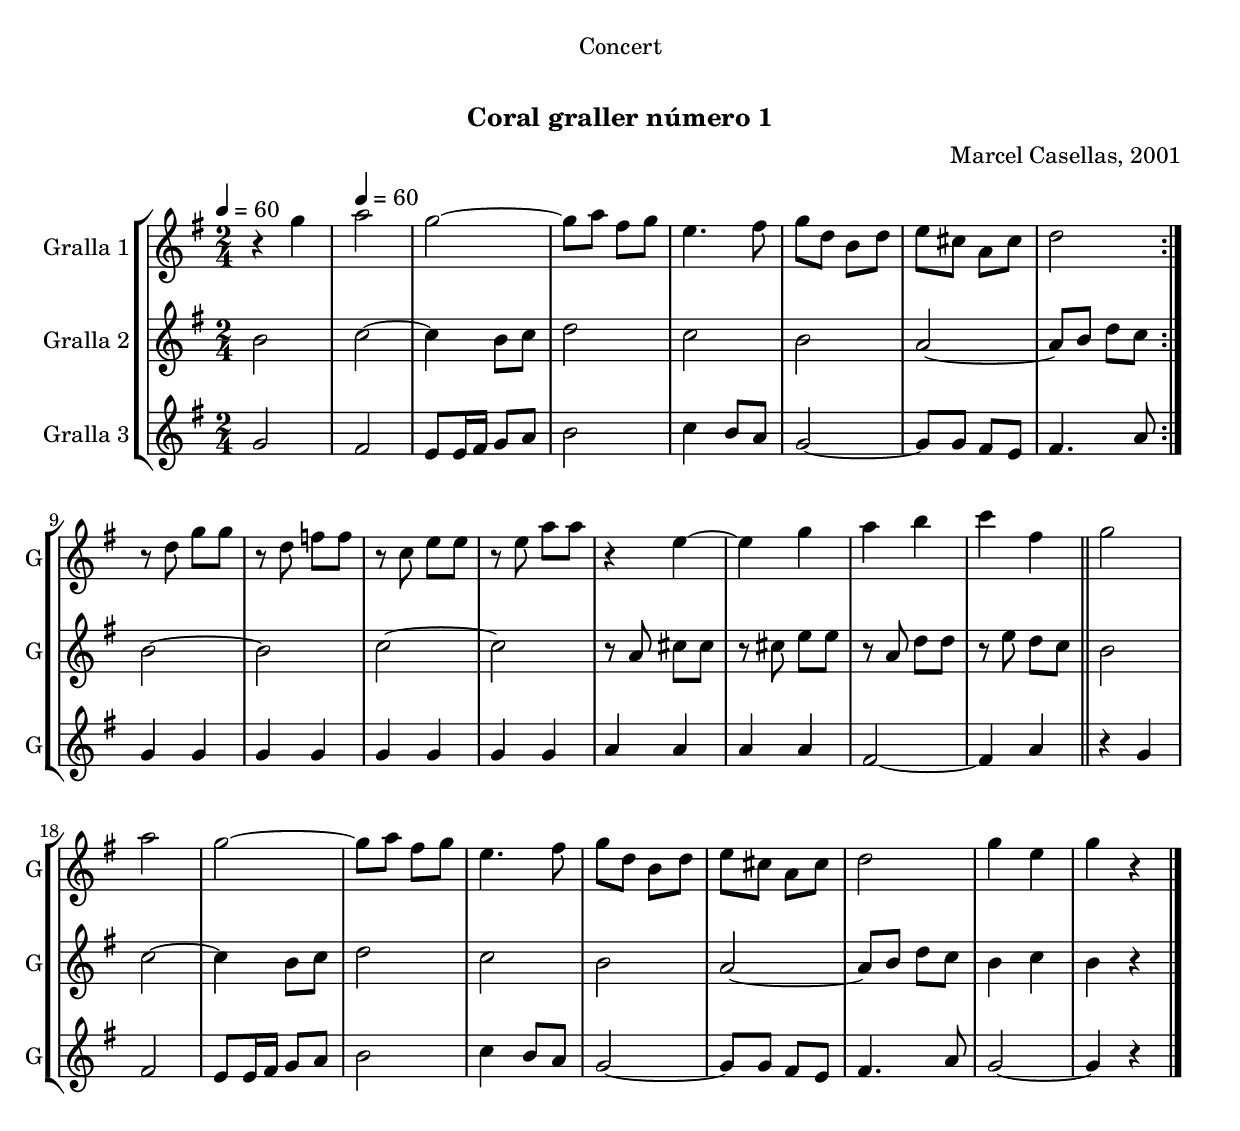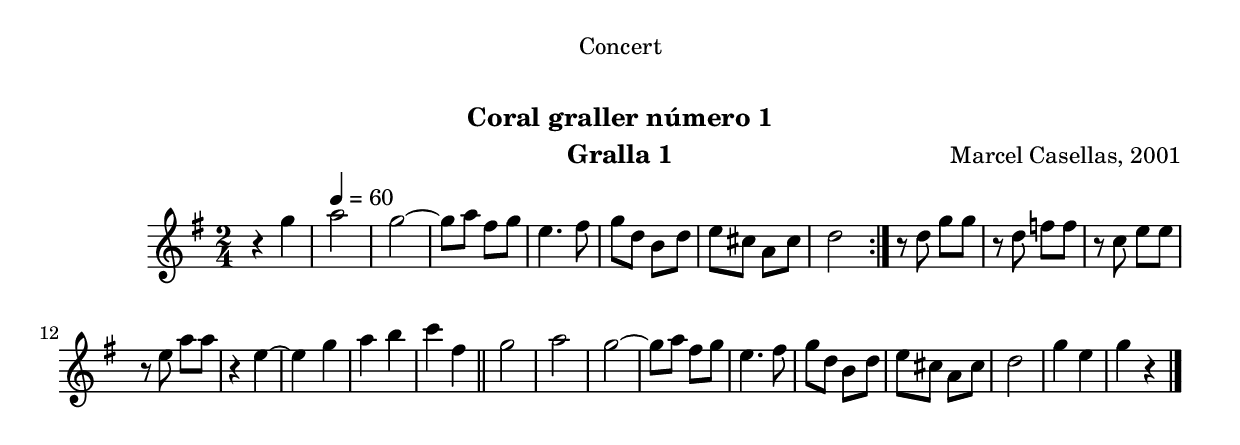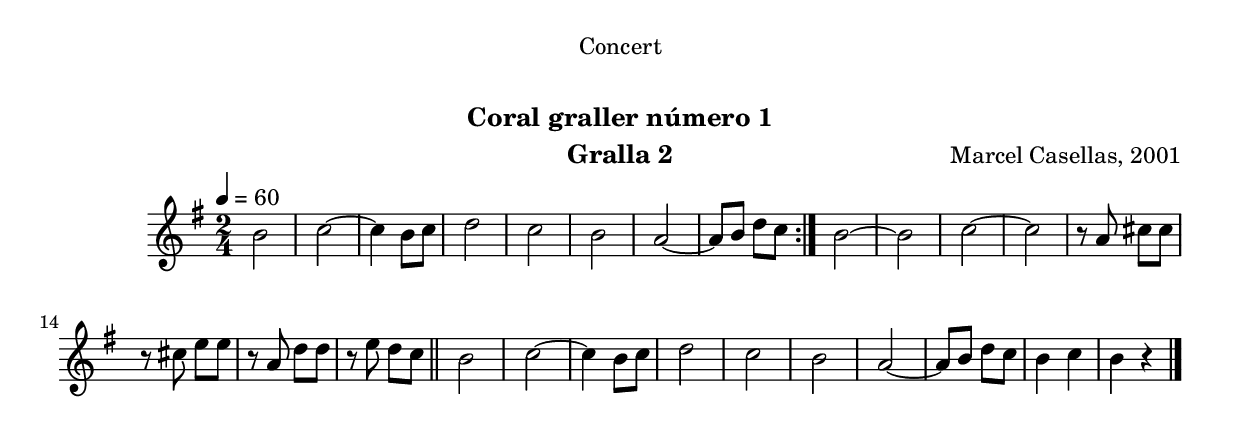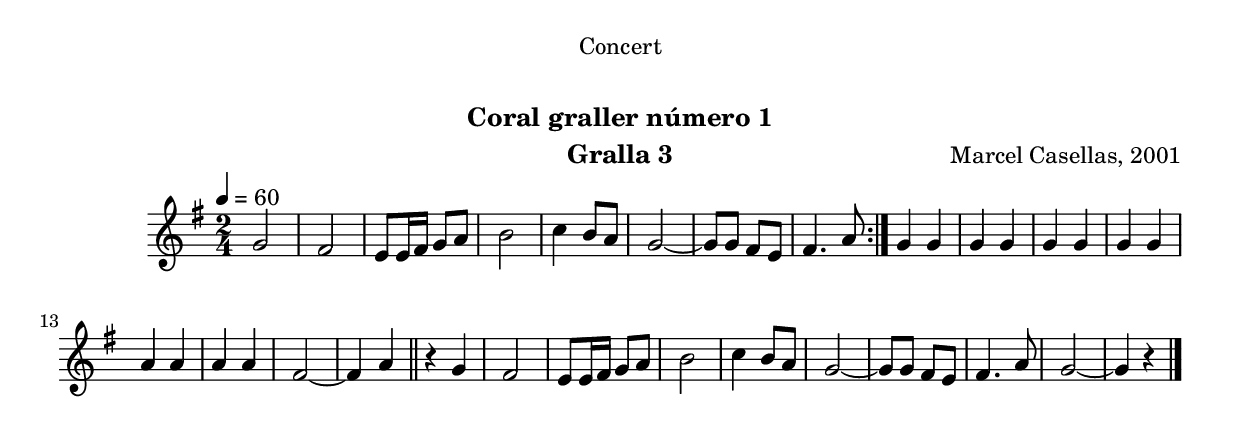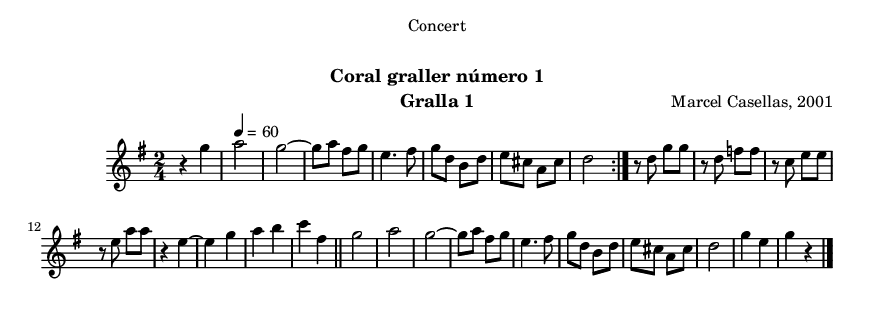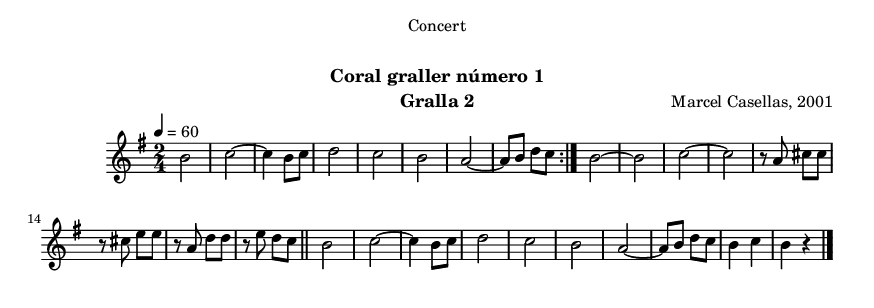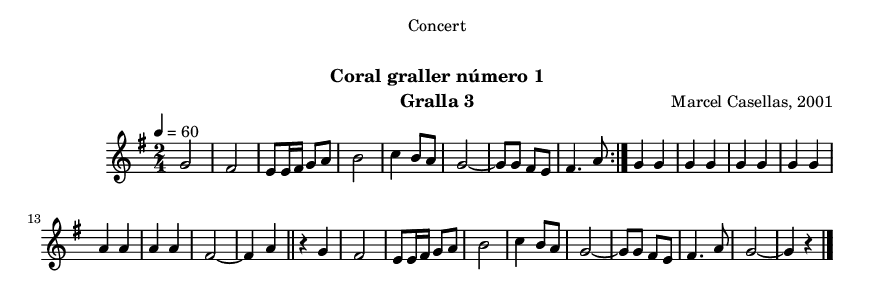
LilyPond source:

\version "2.16.0"

\header {
  dedication="Concert"
  title="  "
  subtitle="Coral graller número 1"
  subsubtitle=""
  poet=""
  meter=""
  piece=""
  composer="Marcel Casellas, 2001"
  arranger=""
  opus=""
  instrument=""
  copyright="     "
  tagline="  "
}

liniaroAa =
\relative g''
{
  \clef treble
  \key g \major
  \time 2/4
  \repeat volta 2 { r4 g \tempo 4 = 60  |
  a2  |
  g2 ~  |
  g8 a fis g  |
  %05
  e4. fis8  |
  g8 d b d  |
  e8 cis a cis  |
  d2  | }
  r8 d g g  |
  %10
  r8 d f f  |
  r8 c e e  |
  r8 e a a  |
  r4 e ~  |
  e4 g  |
  %15
  a4 b  |
  c4 fis,  \bar "||"
  g2  |
  a2  |
  g2 ~  |
  %20
  g8 a fis g  |
  e4. fis8  |
  g8 d b d  |
  e8 cis a cis  |
  d2  |
  %25
  g4 e  |
  g4 r  \bar "|."
}

liniaroAb =
\relative b'
{
  \tempo 4 = 60
  \clef treble
  \key g \major
  \time 2/4
  \repeat volta 2 { b2  |
  c2 ~  |
  c4 b8 c  |
  d2  |
  %05
  c2  |
  b2  |
  a2 ~  |
  a8 b d c  | }
  b2 ~  |
  %10
  b2  |
  c2 ~  |
  c2  |
  r8 a cis cis  |
  r8 cis e e  |
  %15
  r8 a, d d  |
  r8 e d c  \bar "||"
  b2  |
  c2 ~  |
  c4 b8 c  |
  %20
  d2  |
  c2  |
  b2  |
  a2 ~  |
  a8 b d c  |
  %25
  b4 c  |
  b4 r  \bar "|."
}

liniaroAc =
\relative g'
{
  \tempo 4 = 60
  \clef treble
  \key g \major
  \time 2/4
  \repeat volta 2 { g2  |
  fis2  |
  e8 e16 fis g8 a  |
  b2  |
  %05
  c4 b8 a  |
  g2 ~  |
  g8 g fis e  |
  fis4. a8  | }
  g4 g  |
  %10
  g4 g  |
  g4 g  |
  g4 g  |
  a4 a  |
  a4 a  |
  %15
  fis2 ~  |
  fis4 a  \bar "||"
  r4 g  |
  fis2  |
  e8 e16 fis g8 a  |
  %20
  b2  |
  c4 b8 a  |
  g2 ~  |
  g8 g fis e  |
  fis4. a8  |
  %25
  g2 ~  |
  g4 r  \bar "|."
}

\book {

\paper {
  print-page-number = false
}

\bookpart {
  \score {
    \new StaffGroup {
      \override Score.RehearsalMark #'self-alignment-X = #LEFT
      <<
        \new Staff \with {instrumentName = #"Gralla 1" shortInstrumentName = #"G"} \liniaroAa
        \new Staff \with {instrumentName = #"Gralla 2" shortInstrumentName = #"G"} \liniaroAb
        \new Staff \with {instrumentName = #"Gralla 3" shortInstrumentName = #"G"} \liniaroAc
      >>
    }
    \layout {}
  }\score { \unfoldRepeats
    \new StaffGroup {
      \override Score.RehearsalMark #'self-alignment-X = #LEFT
      <<
        \new Staff \with {instrumentName = #"Gralla 1" shortInstrumentName = #"G"} \liniaroAa
        \new Staff \with {instrumentName = #"Gralla 2" shortInstrumentName = #"G"} \liniaroAb
        \new Staff \with {instrumentName = #"Gralla 3" shortInstrumentName = #"G"} \liniaroAc
      >>
    }
    \midi {}
  }
}

\bookpart {
  \header {instrument="Gralla 1"}
  \score {
    \new StaffGroup {
      \override Score.RehearsalMark #'self-alignment-X = #LEFT
      <<
        \new Staff \liniaroAa
      >>
    }
    \layout {}
  }\score { \unfoldRepeats
    \new StaffGroup {
      \override Score.RehearsalMark #'self-alignment-X = #LEFT
      <<
        \new Staff \liniaroAa
      >>
    }
    \midi {}
  }
}

\bookpart {
  \header {instrument="Gralla 2"}
  \score {
    \new StaffGroup {
      \override Score.RehearsalMark #'self-alignment-X = #LEFT
      <<
        \new Staff \liniaroAb
      >>
    }
    \layout {}
  }\score { \unfoldRepeats
    \new StaffGroup {
      \override Score.RehearsalMark #'self-alignment-X = #LEFT
      <<
        \new Staff \liniaroAb
      >>
    }
    \midi {}
  }
}

\bookpart {
  \header {instrument="Gralla 3"}
  \score {
    \new StaffGroup {
      \override Score.RehearsalMark #'self-alignment-X = #LEFT
      <<
        \new Staff \liniaroAc
      >>
    }
    \layout {}
  }\score { \unfoldRepeats
    \new StaffGroup {
      \override Score.RehearsalMark #'self-alignment-X = #LEFT
      <<
        \new Staff \liniaroAc
      >>
    }
    \midi {}
  }
}

}

\book {

\paper {
  print-page-number = false
  #(set-paper-size "a6landscape")
  #(layout-set-staff-size 14)
}

\bookpart {
  \header {instrument="Gralla 1"}
  \score {
    \new StaffGroup {
      \override Score.RehearsalMark #'self-alignment-X = #LEFT
      <<
        \new Staff \liniaroAa
      >>
    }
    \layout {}
  }
}

\bookpart {
  \header {instrument="Gralla 2"}
  \score {
    \new StaffGroup {
      \override Score.RehearsalMark #'self-alignment-X = #LEFT
      <<
        \new Staff \liniaroAb
      >>
    }
    \layout {}
  }
}

\bookpart {
  \header {instrument="Gralla 3"}
  \score {
    \new StaffGroup {
      \override Score.RehearsalMark #'self-alignment-X = #LEFT
      <<
        \new Staff \liniaroAc
      >>
    }
    \layout {}
  }
}

}

